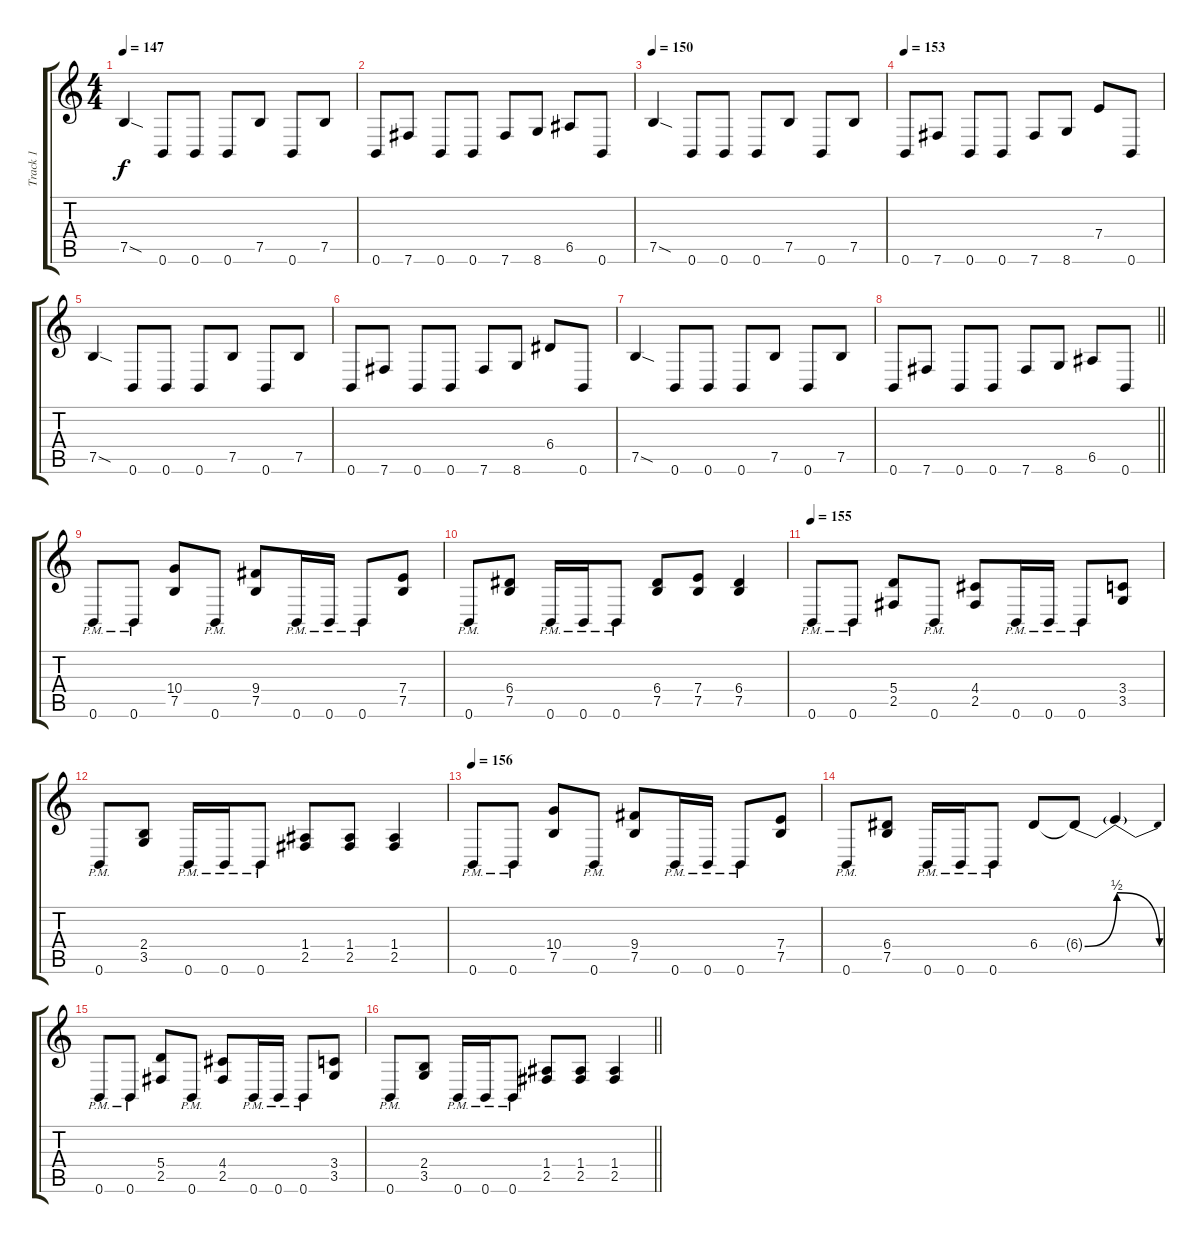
\track ("Track 1" "Track 1") {instrument distortionguitar}
\staff {score tabs}
\tuning (B3 Gb3 D3 A2 E2 B1) {hide}
\ts (4 4)
\section ("" "")
\tempo 147
\clef g2
\ks c
7.5{sod}.4{dy f} 0.6.8 0.6.8 0.6.8 7.5.8 0.6.8 7.5.8 |
0.6.8 7.6.8 0.6.8 0.6.8 7.6.8 8.6.8 6.5.8 0.6.8 |
\tempo 150
7.5{sod}.4 0.6.8 0.6.8 0.6.8 7.5.8 0.6.8 7.5.8 |
\tempo 153
0.6.8 7.6.8 0.6.8 0.6.8 7.6.8 8.6.8 7.4.8 0.6.8 |
7.5{sod}.4 0.6.8 0.6.8 0.6.8 7.5.8 0.6.8 7.5.8 |
0.6.8 7.6.8 0.6.8 0.6.8 7.6.8 8.6.8 6.4.8 0.6.8 |
7.5{sod}.4 0.6.8 0.6.8 0.6.8 7.5.8 0.6.8 7.5.8 |
\barLineRight lightlight
0.6.8 7.6.8 0.6.8 0.6.8 7.6.8 8.6.8 6.5.8 0.6.8 |
\section ("" "")
0.6{pm}.8 0.6{pm}.8 (10.4 7.5).8 0.6{pm}.8 (9.4 7.5).8 0.6{pm}.16 0.6{pm}.16 0.6{pm}.8 (7.4 7.5).8 |
0.6{pm}.8 (6.4 7.5).8 0.6{pm}.16 0.6{pm}.16 0.6{pm}.8 (6.4 7.5).8 (7.4 7.5).8 (6.4 7.5).4 |
\tempo 155
0.6{pm}.8 0.6{pm}.8 (5.4 2.5).8 0.6{pm}.8 (4.4 2.5).8 0.6{pm}.16 0.6{pm}.16 0.6{pm}.8 (3.4 3.5).8 |
0.6{pm}.8 (2.4 3.5).8 0.6{pm}.16 0.6{pm}.16 0.6{pm}.8 (1.4 2.5).8 (1.4 2.5).8 (1.4 2.5).4 |
\tempo 156
0.6{pm}.8 0.6{pm}.8 (10.4 7.5).8 0.6{pm}.8 (9.4 7.5).8 0.6{pm}.16 0.6{pm}.16 0.6{pm}.8 (7.4 7.5).8 |
0.6{pm}.8 (6.4 7.5).8 0.6{pm}.16 0.6{pm}.16 0.6{pm}.8 6.4.8 6.4{be (bend 0 0 60 2) t}.8 6.4{be (release 0 2 60 0) t}.4 |
0.6{pm}.8 0.6{pm}.8 (5.4 2.5).8 0.6{pm}.8 (4.4 2.5).8 0.6{pm}.16 0.6{pm}.16 0.6{pm}.8 (3.4 3.5).8 |
\barLineRight lightlight
0.6{pm}.8 (2.4 3.5).8 0.6{pm}.16 0.6{pm}.16 0.6{pm}.8 (1.4 2.5).8 (1.4 2.5).8 (1.4 2.5).4
